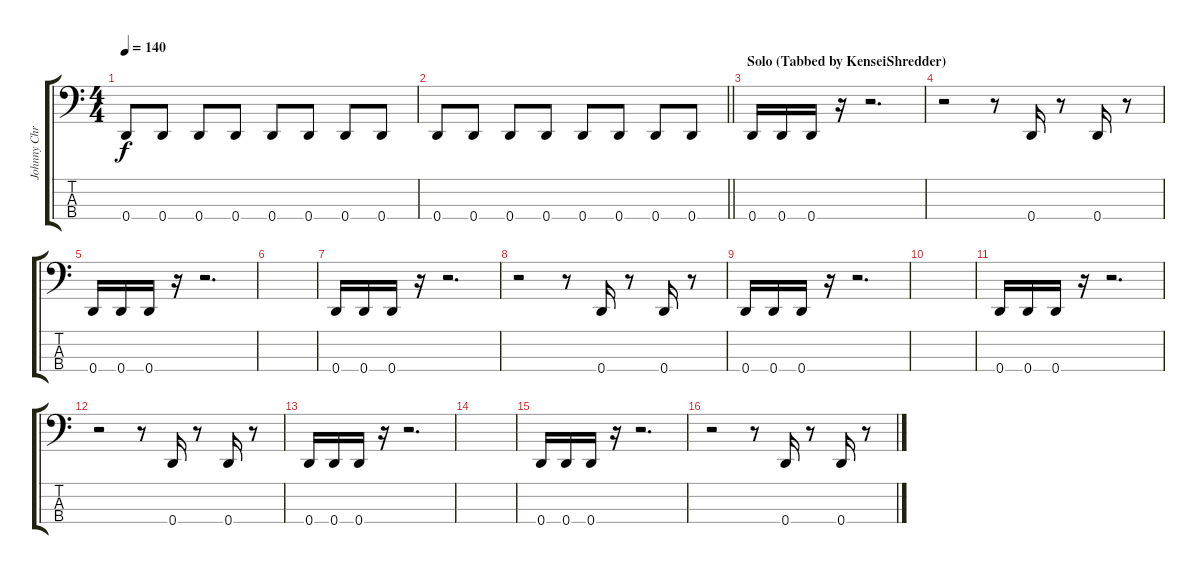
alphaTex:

\track ("Johnny Christ" "Johnny Chr") {instrument electricbasspick}
\staff {score tabs}
\tuning (G2 D2 A1 D1) {hide}
\ts (4 4)
\tempo 140
\clef f4
\ks c
0.4.8{dy f} 0.4.8 0.4.8 0.4.8 0.4.8 0.4.8 0.4.8 0.4.8 |
\barLineRight lightlight
0.4.8 0.4.8 0.4.8 0.4.8 0.4.8 0.4.8 0.4.8 0.4.8 |
\section ("" "Solo (Tabbed by KenseiShredder)")
0.4.16 0.4.16 0.4.16 r.16 r.2{d} |
r.2 r.8 0.4.16 r.8 0.4.16 r.8 |
0.4.16 0.4.16 0.4.16 r.16 r.2{d} |
|
0.4.16 0.4.16 0.4.16 r.16 r.2{d} |
r.2 r.8 0.4.16 r.8 0.4.16 r.8 |
0.4.16 0.4.16 0.4.16 r.16 r.2{d} |
|
0.4.16 0.4.16 0.4.16 r.16 r.2{d} |
r.2 r.8 0.4.16 r.8 0.4.16 r.8 |
0.4.16 0.4.16 0.4.16 r.16 r.2{d} |
|
0.4.16 0.4.16 0.4.16 r.16 r.2{d} |
r.2 r.8 0.4.16 r.8 0.4.16 r.8
